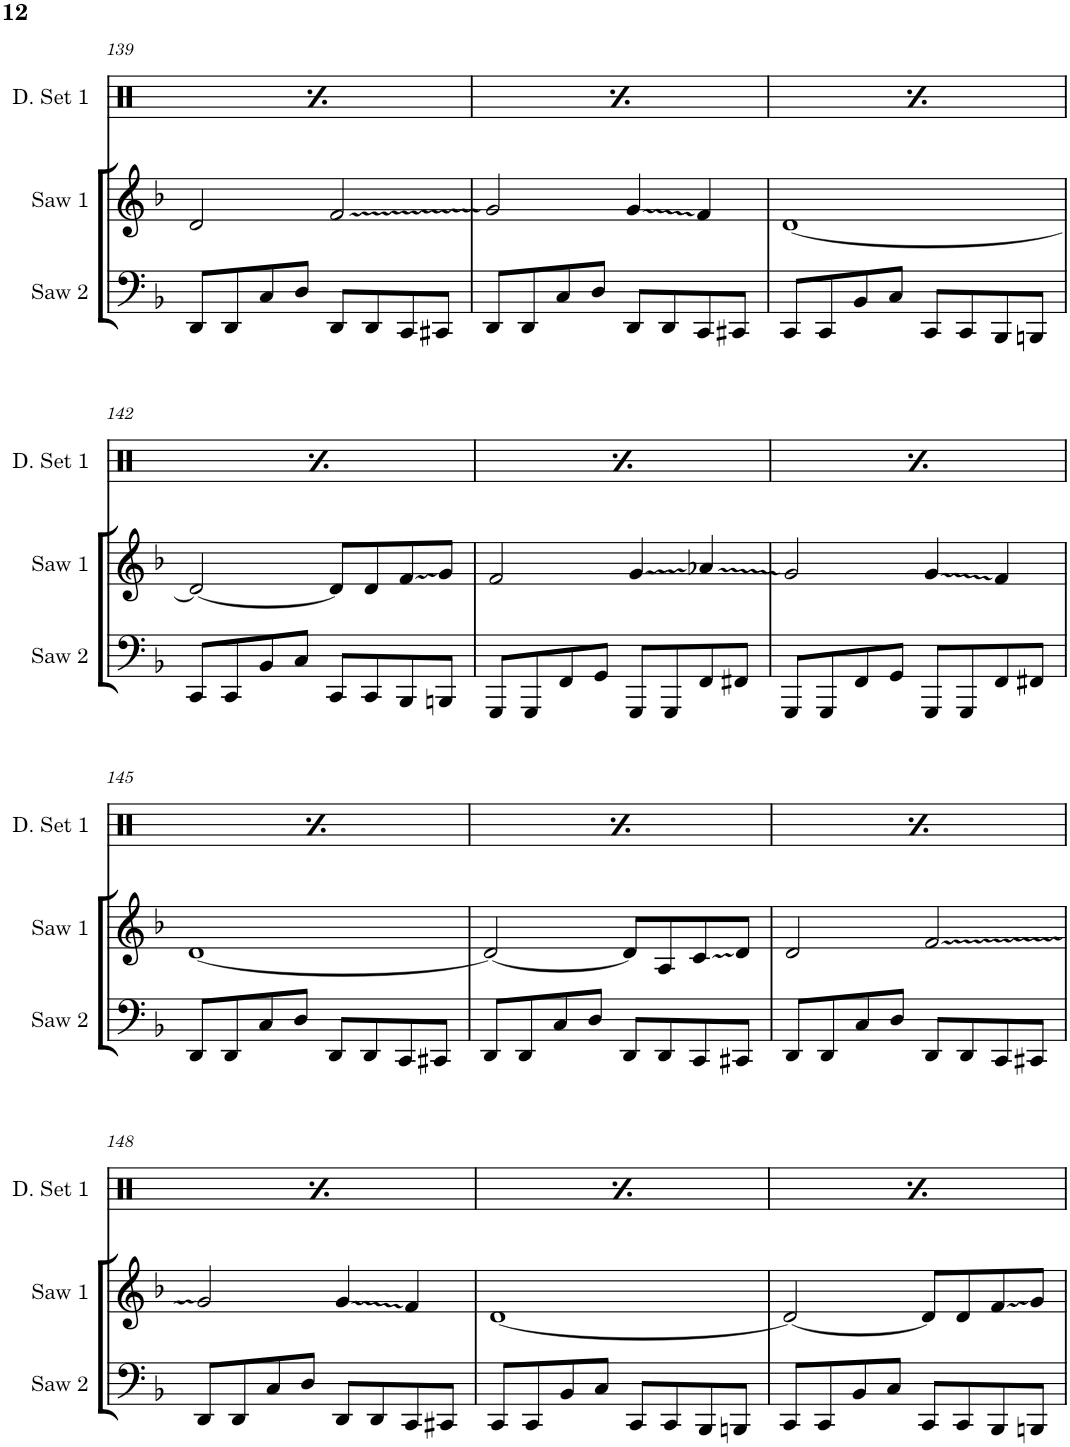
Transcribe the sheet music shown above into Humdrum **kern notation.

**kern	**kern	**kern
*part3	*part2	*part1
*staff3	*staff2	*staff1
*I"Saw Synthesizer 2	*I"Saw Synthesizer 1	*I"Drumset 1
*I'Saw 2	*I'Saw 1	*I'D. Set 1
!!LO:PB:g=z
*clefF4	*clefG2	*clefX
*k[b-]	*k[b-]	*k[]
*M4/4	*M4/4	*M4/4
*met(c)	*met(c)	*met(c)
=139	=139	=139
8DD/L	2d/	8Rcc\L
8DD/	.	16Rcc\L
.	.	16Rcc\JJ
8C/	.	4Rcc/
8D/J	.	.
8DD/L	2f/	8Rcc\L
8DD/	.	16Rcc\L
.	.	16Rcc\JJ
8CC/	.	4Rcc/
8CC#X/J	.	.
=140	=140	=140
8DD/L	2g/	8Rcc\L
8DD/	.	16Rcc\L
.	.	16Rcc\JJ
8C/	.	4Rcc/
8D/J	.	.
8DD/L	4g/	8Rcc\L
8DD/	.	16Rcc\L
.	.	16Rcc\JJ
8CC/	4f/	4Rcc/
8CC#X/J	.	.
=141	=141	=141
8CC/L	[1d	8Rcc\L
8CC/	.	16Rcc\L
.	.	16Rcc\JJ
8BB-/	.	4Rcc/
8C/J	.	.
8CC/L	.	8Rcc\L
8CC/	.	16Rcc\L
.	.	16Rcc\JJ
8BBB-/	.	4Rcc/
8BBBn/J	.	.
!!LO:LB:g=z
=142	=142	=142
8CC/L	2d/_	8Rcc\L
8CC/	.	16Rcc\L
.	.	16Rcc\JJ
8BB-/	.	4Rcc/
8C/J	.	.
8CC/L	8d/L]	8Rcc\L
8CC/	8d/	16Rcc\L
.	.	16Rcc\JJ
8BBB-/	8f/	4Rcc/
8BBBn/J	8g/J	.
=143	=143	=143
8GGG/L	2f/	8Rcc\L
8GGG/	.	16Rcc\L
.	.	16Rcc\JJ
8FF/	.	4Rcc/
8GG/J	.	.
8GGG/L	4g/	8Rcc\L
8GGG/	.	16Rcc\L
.	.	16Rcc\JJ
8FF/	4a-X/	4Rcc/
8FF#X/J	.	.
=144	=144	=144
8GGG/L	2g/	8Rcc\L
8GGG/	.	16Rcc\L
.	.	16Rcc\JJ
8FF/	.	4Rcc/
8GG/J	.	.
8GGG/L	4g/	8Rcc\L
8GGG/	.	16Rcc\L
.	.	16Rcc\JJ
8FF/	4f/	4Rcc/
8FF#X/J	.	.
!!LO:LB:g=z
=145	=145	=145
8DD/L	[1d	8Rcc\L
8DD/	.	16Rcc\L
.	.	16Rcc\JJ
8C/	.	4Rcc/
8D/J	.	.
8DD/L	.	8Rcc\L
8DD/	.	16Rcc\L
.	.	16Rcc\JJ
8CC/	.	4Rcc/
8CC#X/J	.	.
=146	=146	=146
8DD/L	2d/_	8Rcc\L
8DD/	.	16Rcc\L
.	.	16Rcc\JJ
8C/	.	4Rcc/
8D/J	.	.
8DD/L	8d/L]	8Rcc\L
8DD/	8A/	16Rcc\L
.	.	16Rcc\JJ
8CC/	8c/	4Rcc/
8CC#X/J	8d/J	.
=147	=147	=147
8DD/L	2d/	8Rcc\L
8DD/	.	16Rcc\L
.	.	16Rcc\JJ
8C/	.	4Rcc/
8D/J	.	.
8DD/L	2f/	8Rcc\L
8DD/	.	16Rcc\L
.	.	16Rcc\JJ
8CC/	.	4Rcc/
8CC#X/J	.	.
!!LO:LB:g=z
=148	=148	=148
8DD/L	2g/	8Rcc\L
8DD/	.	16Rcc\L
.	.	16Rcc\JJ
8C/	.	4Rcc/
8D/J	.	.
8DD/L	4g/	8Rcc\L
8DD/	.	16Rcc\L
.	.	16Rcc\JJ
8CC/	4f/	4Rcc/
8CC#X/J	.	.
=149	=149	=149
8CC/L	[1d	8Rcc\L
8CC/	.	16Rcc\L
.	.	16Rcc\JJ
8BB-/	.	4Rcc/
8C/J	.	.
8CC/L	.	8Rcc\L
8CC/	.	16Rcc\L
.	.	16Rcc\JJ
8BBB-/	.	4Rcc/
8BBBn/J	.	.
=150	=150	=150
8CC/L	2d/_	8Rcc\L
8CC/	.	16Rcc\L
.	.	16Rcc\JJ
8BB-/	.	4Rcc/
8C/J	.	.
8CC/L	8d/L]	8Rcc\L
8CC/	8d/	16Rcc\L
.	.	16Rcc\JJ
8BBB-/	8f/	4Rcc/
8BBBn/J	8g/J	.
=	=	=
*-	*-	*-
